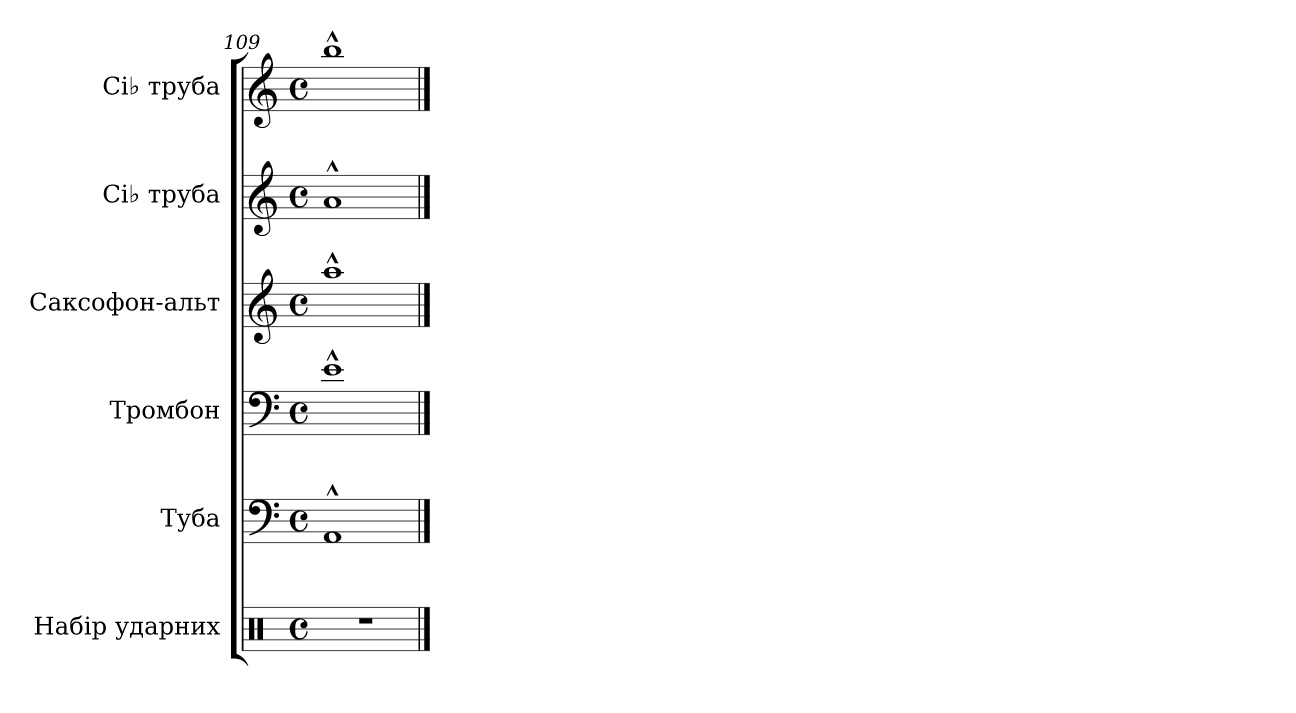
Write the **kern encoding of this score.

**kern	**kern	**kern	**kern	**kern	**kern
*part6	*part5	*part4	*part3	*part2	*part1
*staff6	*staff5	*staff4	*staff3	*staff2	*staff1
*I"Набір ударних	*I"Туба	*I"Тромбон	*I"Саксофон-альт	*I"Сі♭ труба	*I"Сі♭ труба
*clefX	*clefF4	*clefF4	*clefG2	*clefG2	*clefG2
*	*	*	*ITrd5c9	*ITrd1c2	*ITrd1c2
*k[]	*k[]	*k[]	*k[b-e-a-]	*k[b-e-]	*k[b-e-]
*M4/4	*M4/4	*M4/4	*M4/4	*M4/4	*M4/4
*met(c)	*met(c)	*met(c)	*met(c)	*met(c)	*met(c)
=109	=109	=109	=109	=109	=109
1r	1AA^^	1e^^	1cc^^	1g^^	1aa^^
==	==	==	==	==	==
*-	*-	*-	*-	*-	*-
